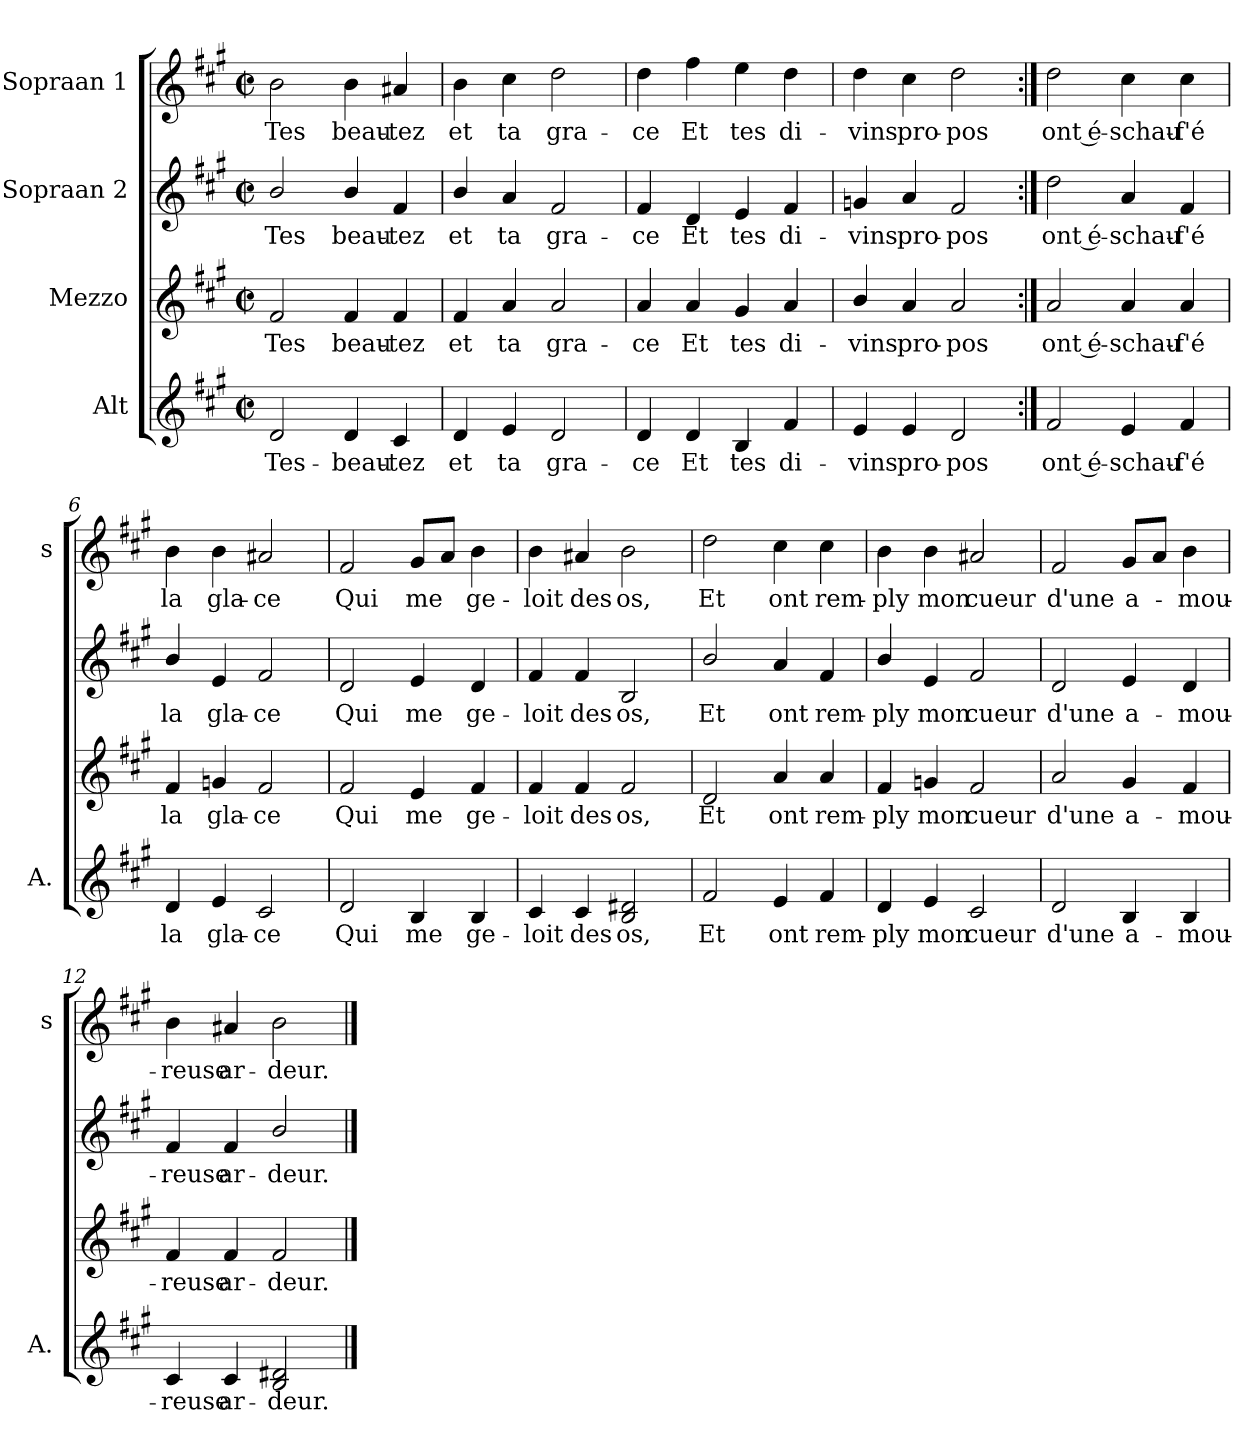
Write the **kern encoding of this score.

**kern	**text	**kern	**text	**kern	**text	**kern	**text
*part4	*part4	*part3	*part3	*part2	*part2	*part1	*part1
*staff4	*staff4	*staff3	*staff3	*staff2	*staff2	*staff1	*staff1
*I"Alt	*	*I"Mezzo	*	*I"Sopraan 2	*	*I"Sopraan 1	*
*I'A.	*	*	*	*	*	*I's	*
*clefG2	*	*clefG2	*	*clefG2	*	*clefG2	*
*k[f#c#g#]	*	*k[f#c#g#]	*	*k[f#c#g#]	*	*k[f#c#g#]	*
*A:	*	*A:	*	*A:	*	*A:	*
*M2/2	*	*M2/2	*	*M2/2	*	*M2/2	*
*met(c|)	*	*met(c|)	*	*met(c|)	*	*met(c|)	*
=1	=1	=1	=1	=1	=1	=1	=1
!	!LO:LY:b	!	!LO:LY:b	!	!LO:LY:b	!	!LO:LY:b
2d/	-Tes-	2f#/	-Tes	2b/	-Tes	2b\	-Tes
!	!LO:LY:b	!	!LO:LY:b	!	!LO:LY:b	!	!LO:LY:b
4d/	beau-	4f#/	beau-	4b/	beau-	4b\	beau-
!	!LO:LY:b	!	!LO:LY:b	!	!LO:LY:b	!	!LO:LY:b
4c#/	tez	4f#/	tez	4f#/	tez	4a#X/	tez
=2	=2	=2	=2	=2	=2	=2	=2
!	!LO:LY:b	!	!LO:LY:b	!	!LO:LY:b	!	!LO:LY:b
4d/	et	4f#/	et	4b/	et	4b\	et
!	!LO:LY:b	!	!LO:LY:b	!	!LO:LY:b	!	!LO:LY:b
4e/	-ta	4a/	-ta	4a/	-ta	4cc#\	-ta
!	!LO:LY:b	!	!LO:LY:b	!	!LO:LY:b	!	!LO:LY:b
2d/	-gra-	2a/	-gra-	2f#/	-gra-	2dd\	-gra-
=3	=3	=3	=3	=3	=3	=3	=3
!	!LO:LY:b	!	!LO:LY:b	!	!LO:LY:b	!	!LO:LY:b
4d/	ce	4a/	ce	4f#/	ce	4dd\	ce
!	!LO:LY:b	!	!LO:LY:b	!	!LO:LY:b	!	!LO:LY:b
4d/	Et	4a/	Et	4d/	Et	4ff#\	Et
!	!LO:LY:b	!	!LO:LY:b	!	!LO:LY:b	!	!LO:LY:b
4B/	tes	4g#/	tes	4e/	tes	4ee\	tes
!	!LO:LY:b	!	!LO:LY:b	!	!LO:LY:b	!	!LO:LY:b
4f#/	di-	4a/	di-	4f#/	di-	4dd\	di-
=4	=4	=4	=4	=4	=4	=4	=4
!	!LO:LY:b	!	!LO:LY:b	!	!LO:LY:b	!	!LO:LY:b
4e/	vins	4b/	vins	4gn/	vins	4dd\	vins
!	!LO:LY:b	!	!LO:LY:b	!	!LO:LY:b	!	!LO:LY:b
4e/	pro-	4a/	pro-	4a/	pro-	4cc#\	pro-
!	!LO:LY:b	!	!LO:LY:b	!	!LO:LY:b	!	!LO:LY:b
2d/	pos	2a/	pos	2f#/	pos	2dd\	pos
=5:|!	=5:|!	=5:|!	=5:|!	=5:|!	=5:|!	=5:|!	=5:|!
!	!LO:LY:b	!	!LO:LY:b	!	!LO:LY:b	!	!LO:LY:b
2f#/	ont é-	2a/	ont é-	2dd\	ont é-	2dd\	ont é-
!	!LO:LY:b	!	!LO:LY:b	!	!LO:LY:b	!	!LO:LY:b
4e/	schau-	4a/	schau-	4a/	schau-	4cc#\	schau-
!	!LO:LY:b	!	!LO:LY:b	!	!LO:LY:b	!	!LO:LY:b
4f#/	f'é	4a/	f'é	4f#/	f'é	4cc#\	f'é
=6	=6	=6	=6	=6	=6	=6	=6
!	!LO:LY:b	!	!LO:LY:b	!	!LO:LY:b	!	!LO:LY:b
4d/	la	4f#/	la	4b/	la	4b\	la
!	!LO:LY:b	!	!LO:LY:b	!	!LO:LY:b	!	!LO:LY:b
4e/	-gla-	4gn/	-gla-	4e/	-gla-	4b\	-gla-
!	!LO:LY:b	!	!LO:LY:b	!	!LO:LY:b	!	!LO:LY:b
2c#/	ce	2f#/	ce	2f#/	ce	2a#X/	ce
!!LO:LB:g=z
=7	=7	=7	=7	=7	=7	=7	=7
!	!LO:LY:b	!	!LO:LY:b	!	!LO:LY:b	!	!LO:LY:b
2d/	Qui	2f#/	Qui	2d/	Qui	2f#/	Qui
!	!LO:LY:b	!	!LO:LY:b	!	!LO:LY:b	!	!LO:LY:b
4B/	me	4e/	me	4e/	me	8g#/L	me
.	.	.	.	.	.	8a/J	.
!	!LO:LY:b	!	!LO:LY:b	!	!LO:LY:b	!	!LO:LY:b
4B/	ge-	4f#/	ge-	4d/	ge-	4b\	ge-
=8	=8	=8	=8	=8	=8	=8	=8
!	!LO:LY:b	!	!LO:LY:b	!	!LO:LY:b	!	!LO:LY:b
4c#/	-loit	4f#/	-loit	4f#/	-loit	4b\	-loit
!	!LO:LY:b	!	!LO:LY:b	!	!LO:LY:b	!	!LO:LY:b
4c#/	des	4f#/	des	4f#/	des	4a#X/	des
!	!LO:LY:b	!	!LO:LY:b	!	!LO:LY:b	!	!LO:LY:b
2B/ 2d#X/	os,	2f#/	os,	2B/	os,	2b\	os,
=9	=9	=9	=9	=9	=9	=9	=9
!	!LO:LY:b	!	!LO:LY:b	!	!LO:LY:b	!	!LO:LY:b
2f#/	Et	2d/	Et	2b/	Et	2dd\	Et
!	!LO:LY:b	!	!LO:LY:b	!	!LO:LY:b	!	!LO:LY:b
4e/	ont	4a/	ont	4a/	ont	4cc#\	ont
!	!LO:LY:b	!	!LO:LY:b	!	!LO:LY:b	!	!LO:LY:b
4f#/	-rem-	4a/	-rem-	4f#/	-rem-	4cc#\	-rem-
=10	=10	=10	=10	=10	=10	=10	=10
!	!LO:LY:b	!	!LO:LY:b	!	!LO:LY:b	!	!LO:LY:b
4d/	-ply	4f#/	-ply	4b/	-ply	4b\	-ply
!	!LO:LY:b	!	!LO:LY:b	!	!LO:LY:b	!	!LO:LY:b
4e/	-mon	4gn/	-mon	4e/	-mon	4b\	-mon
!	!LO:LY:b	!	!LO:LY:b	!	!LO:LY:b	!	!LO:LY:b
2c#/	cueur	2f#/	cueur	2f#/	cueur	2a#X/	cueur
=11	=11	=11	=11	=11	=11	=11	=11
!	!LO:LY:b	!	!LO:LY:b	!	!LO:LY:b	!	!LO:LY:b
2d/	-d'une	2a/	-d'une	2d/	-d'une	2f#/	-d'une
!	!LO:LY:b	!	!LO:LY:b	!	!LO:LY:b	!	!LO:LY:b
4B/	a-	4g#/	a-	4e/	a-	8g#/L	a-
.	.	.	.	.	.	8a/J	.
!	!LO:LY:b	!	!LO:LY:b	!	!LO:LY:b	!	!LO:LY:b
4B/	mou-	4f#/	mou-	4d/	mou-	4b\	mou-
=12	=12	=12	=12	=12	=12	=12	=12
!	!LO:LY:b	!	!LO:LY:b	!	!LO:LY:b	!	!LO:LY:b
4c#/	-reuse	4f#/	-reuse	4f#/	-reuse	4b\	-reuse
!	!LO:LY:b	!	!LO:LY:b	!	!LO:LY:b	!	!LO:LY:b
4c#/	-ar-	4f#/	-ar-	4f#/	-ar-	4a#X/	-ar-
!	!LO:LY:b	!	!LO:LY:b	!	!LO:LY:b	!	!LO:LY:b
2B/ 2d#X/	deur.	2f#/	deur.	2b/	deur.	2b\	deur.
==	==	==	==	==	==	==	==
*-	*-	*-	*-	*-	*-	*-	*-
